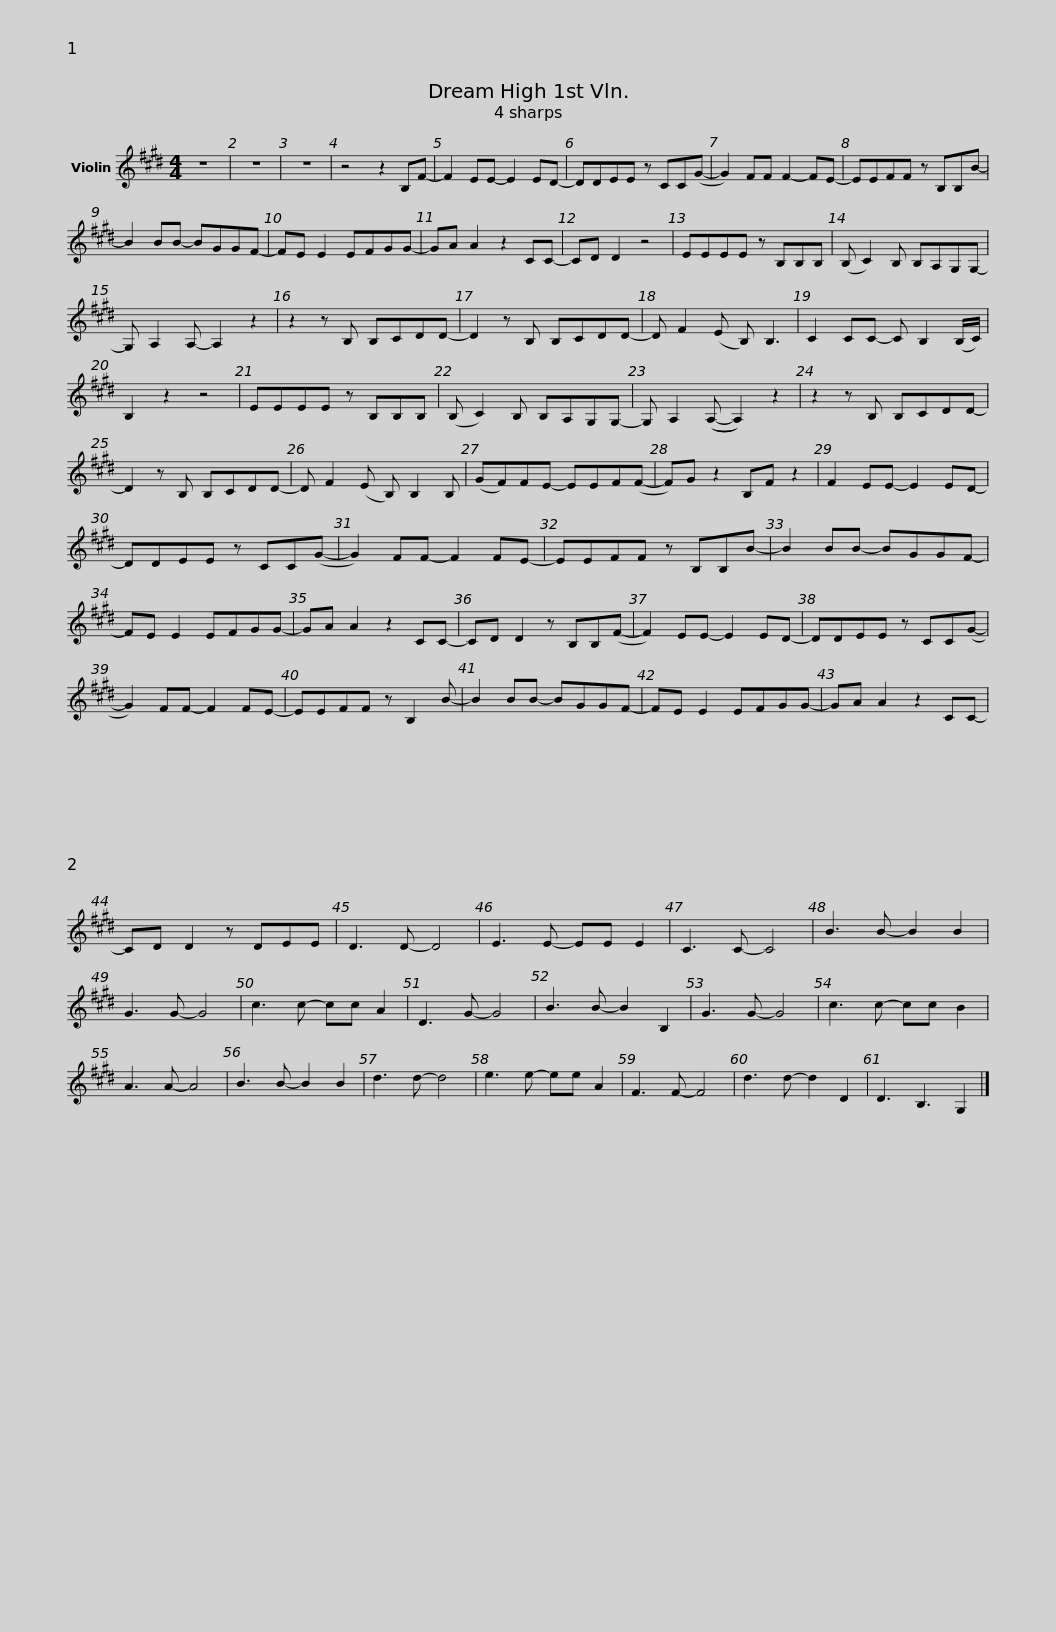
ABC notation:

X:1
L:1/8
M:4/4
I:linebreak $
K:E
V:1 treble
V:1
 z8 | z8 | z8 | z4 z2 B,F- | F2 EE- E2 ED- | %5
 DDEE z CC(G- |$ G2) FF F2- FE- | EEFF z B,B,B- | B2 BB- BGGF- | FE E2 EFGG- |$ %10
 GA A2 z2 CC- | CD D2 z4 | EEEE z B,B,B, | (B, C2) B, B,A,G,G,- |$ G, A,2 A,- A,2 z2 | %15
 z2 z B, B,CDD- | D2 z B, B,CDD- | D F2 (E B,) B,3 |$ C2 CC- C B,2 (B,/C/) | B,2 z2 z4 | %20
 EEEE z B,B,B, | (B, C2) B, B,A,G,G,- |$ G, A,2 ((A,- A,2)) z2 | z2 z B, B,CDD- | D2 z B, B,CDD- | %25
 D F2 (E B,) B,2 B, |$ (GF)FE- EEF(F- | F)G z2 B,F z2 | F2 EE- E2 ED- | DDEE z CC(G- |$ %30
 G2) FF- F2 FE- | EEFF z B,B,B- | B2 BB- BGGF- | FE E2 EFGG- |$ GA A2 z2 CC- | %35
 CD D2 z B,B,(F- | F2) EE- E2 ED- | DDEE z CC(G- |$ G2) FF- F2 FE- | EEFF z B,2 B- | %40
 B2 BB- BGGF- | FE E2 EFGG- |$ GA A2 z2 CC- | CD D2 z DEE | D3 D- D4 | %45
 E3 E- EE E2 | C3 C- C4 |$ B3 B- B2 B2 | G3 G- G4 | c3 c- cc A2 | %50
 D3 G- G4 | B3 B- B2 B,2 | G3 G- G4 |$ c3 c- cc B2 | A3 A- A4 | %55
 B3 B- B2 B2 | d3 d- d4 | e3 e- ee A2 | F3 F- F4 | d3 d- d2 D2 |$ %60
 D3 B,3 G,2 |] %61
